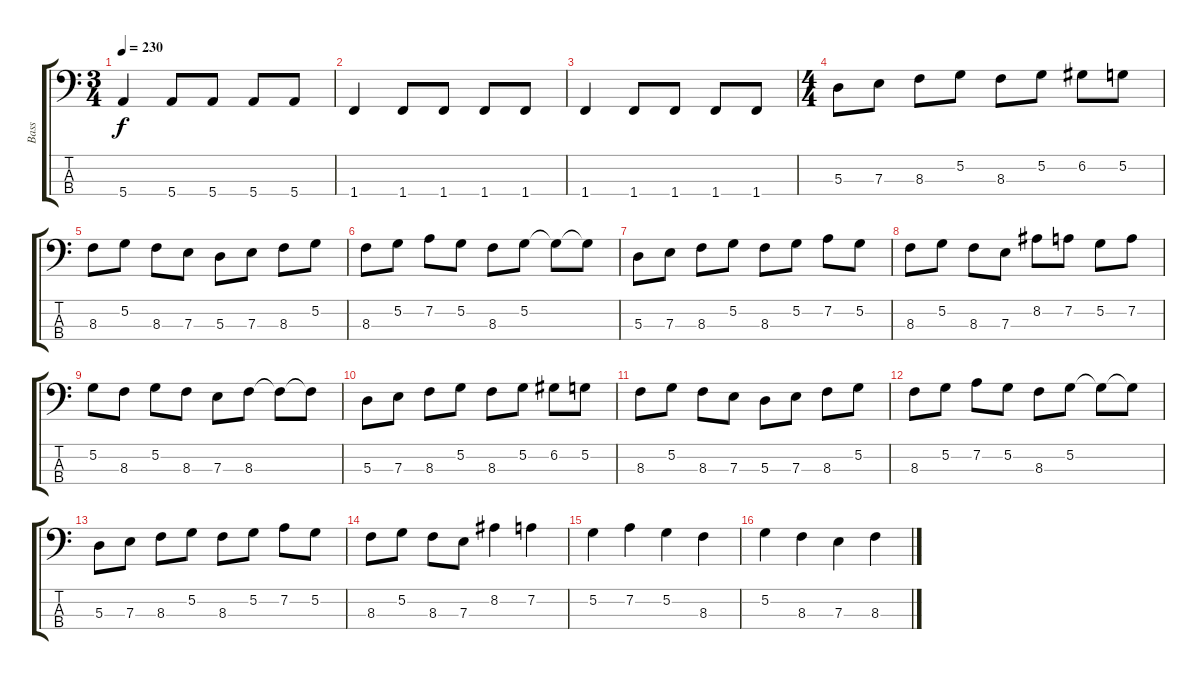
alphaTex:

\track ("Bass" "Bass") {instrument electricbassfinger}
\staff {score tabs}
\tuning (G2 D2 A1 E1) {hide}
\ts (3 4)
\tempo 230
\clef f4
\ks c
5.4.4{dy f} 5.4.8 5.4.8 5.4.8 5.4.8 |
1.4.4 1.4.8 1.4.8 1.4.8 1.4.8 |
1.4.4 1.4.8 1.4.8 1.4.8 1.4.8 |
\ts (4 4)
5.3.8 7.3.8 8.3.8 5.2.8 8.3.8 5.2.8 6.2.8 5.2.8 |
8.3.8 5.2.8 8.3.8 7.3.8 5.3.8 7.3.8 8.3.8 5.2.8 |
8.3.8 5.2.8 7.2.8 5.2.8 8.3.8 5.2.8 5.2{t}.8 5.2{t}.8 |
5.3.8 7.3.8 8.3.8 5.2.8 8.3.8 5.2.8 7.2.8 5.2.8 |
8.3.8 5.2.8 8.3.8 7.3.8 8.2.8 7.2.8 5.2.8 7.2.8 |
5.2.8 8.3.8 5.2.8 8.3.8 7.3.8 8.3.8 8.3{t}.8 8.3{t}.8 |
5.3.8 7.3.8 8.3.8 5.2.8 8.3.8 5.2.8 6.2.8 5.2.8 |
8.3.8 5.2.8 8.3.8 7.3.8 5.3.8 7.3.8 8.3.8 5.2.8 |
8.3.8 5.2.8 7.2.8 5.2.8 8.3.8 5.2.8 5.2{t}.8 5.2{t}.8 |
5.3.8 7.3.8 8.3.8 5.2.8 8.3.8 5.2.8 7.2.8 5.2.8 |
8.3.8 5.2.8 8.3.8 7.3.8 8.2.4 7.2.4 |
5.2.4 7.2.4 5.2.4 8.3.4 |
5.2.4 8.3.4 7.3.4 8.3.4
